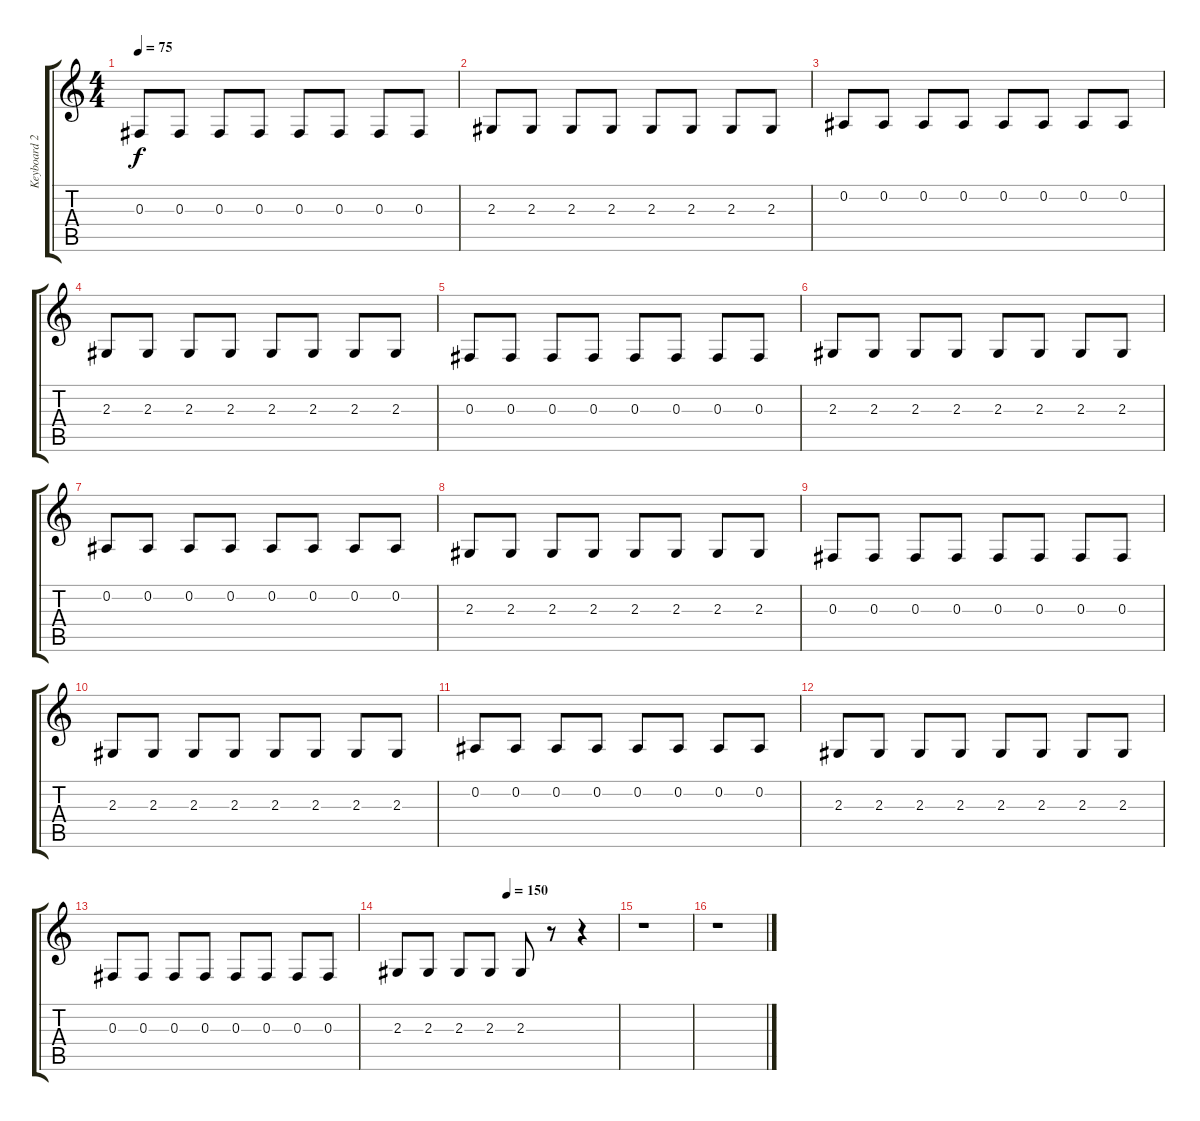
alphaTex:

\track ("Keyboard 2" "Keyboard 2") {instrument stringensemble1}
\staff {score tabs}
\tuning (Eb4 Bb3 Gb3 Db3 Ab2 Eb2) {hide}
\ts (4 4)
\tempo 75
\clef g2
\ks c
0.3.8{dy f} 0.3.8 0.3.8 0.3.8 0.3.8 0.3.8 0.3.8 0.3.8 |
2.3.8 2.3.8 2.3.8 2.3.8 2.3.8 2.3.8 2.3.8 2.3.8 |
0.2.8 0.2.8 0.2.8 0.2.8 0.2.8 0.2.8 0.2.8 0.2.8 |
2.3.8 2.3.8 2.3.8 2.3.8 2.3.8 2.3.8 2.3.8 2.3.8 |
0.3.8 0.3.8 0.3.8 0.3.8 0.3.8 0.3.8 0.3.8 0.3.8 |
2.3.8 2.3.8 2.3.8 2.3.8 2.3.8 2.3.8 2.3.8 2.3.8 |
0.2.8 0.2.8 0.2.8 0.2.8 0.2.8 0.2.8 0.2.8 0.2.8 |
2.3.8 2.3.8 2.3.8 2.3.8 2.3.8 2.3.8 2.3.8 2.3.8 |
0.3.8 0.3.8 0.3.8 0.3.8 0.3.8 0.3.8 0.3.8 0.3.8 |
2.3.8 2.3.8 2.3.8 2.3.8 2.3.8 2.3.8 2.3.8 2.3.8 |
0.2.8 0.2.8 0.2.8 0.2.8 0.2.8 0.2.8 0.2.8 0.2.8 |
2.3.8 2.3.8 2.3.8 2.3.8 2.3.8 2.3.8 2.3.8 2.3.8 |
0.3.8 0.3.8 0.3.8 0.3.8 0.3.8 0.3.8 0.3.8 0.3.8 |
\tempo (150 0.5)
2.3.8 2.3.8 2.3.8 2.3.8 2.3.8 r.8 r.4 |
r.1 |
r.1
